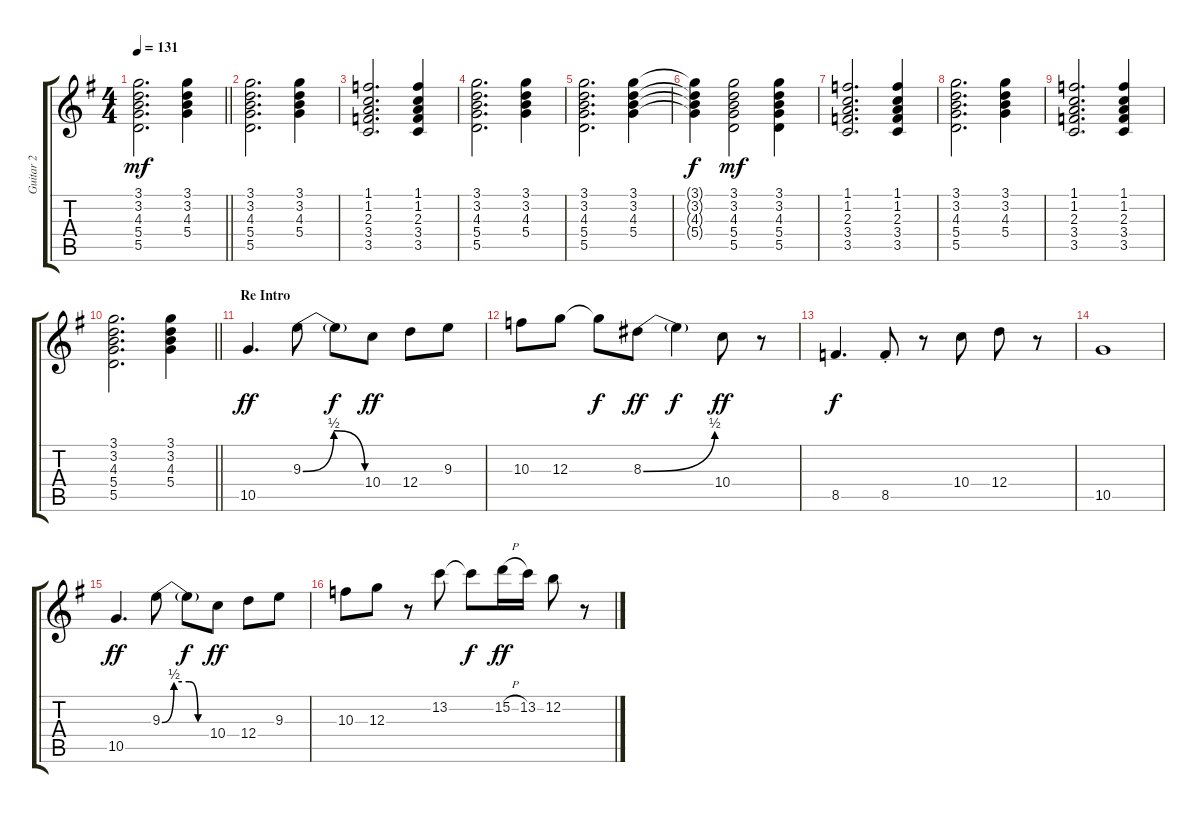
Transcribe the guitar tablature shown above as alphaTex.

\track ("Guitar 2" "Guitar 2") {instrument distortionguitar}
\staff {score tabs}
\tuning (E4 B3 G3 D3 A2 E2) {hide}
\ts (4 4)
\tempo 131
\clef g2
\barLineRight lightlight
\ks g
(3.1 3.2 4.3 5.4 5.5).2{d dy mf} (3.1 3.2 4.3 5.4).4 |
(3.1 3.2 4.3 5.4 5.5).2{d} (3.1 3.2 4.3 5.4).4 |
(1.1 1.2 2.3 3.4 3.5).2{d} (1.1 1.2 2.3 3.4 3.5).4 |
(3.1 3.2 4.3 5.4 5.5).2{d} (3.1 3.2 4.3 5.4).4 |
(3.1 3.2 4.3 5.4 5.5).2{d} (3.1 3.2 4.3 5.4).4 |
(3.1{t} 3.2{t} 4.3{t} 5.4{t}).4{dy f} (3.1 3.2 4.3 5.4 5.5).2{dy mf} (3.1 3.2 4.3 5.4 5.5).4 |
(1.1 1.2 2.3 3.4 3.5).2{d} (1.1 1.2 2.3 3.4 3.5).4 |
(3.1 3.2 4.3 5.4 5.5).2{d} (3.1 3.2 4.3 5.4).4 |
(1.1 1.2 2.3 3.4 3.5).2{d} (1.1 1.2 2.3 3.4 3.5).4 |
\barLineRight lightlight
(3.1 3.2 4.3 5.4 5.5).2{d} (3.1 3.2 4.3 5.4).4 |
\section ("" "Re Intro")
10.5.4{d dy ff volume 11} 9.3{be (bendrelease 0 0 26 2 41 2 60 0)}.8 9.3{t}.8{dy f} 10.4.8{dy ff} 12.4.8 9.3.8 |
10.3.8 12.3.8 12.3{t}.8{dy f} 8.3{be (bend 0 0 60 2)}.8{dy ff} 8.3{t}.4{dy f} 10.4.8{dy ff} r.8 |
8.5.4{d dy f} 8.5{st}.8 r.8 10.4.8 12.4.8 r.8 |
10.5.1 |
10.5.4{d dy ff} 9.3{be (custom 0 0 15 2 34 2 45 0 60 0)}.8 9.3{t}.8{dy f} 10.4.8{dy ff} 12.4.8 9.3.8 |
10.3.8 12.3.8 r.8 13.2.8 13.2{t}.8{dy f} 15.2{h}.16{dy ff} 13.2.16 12.2.8 r.8
